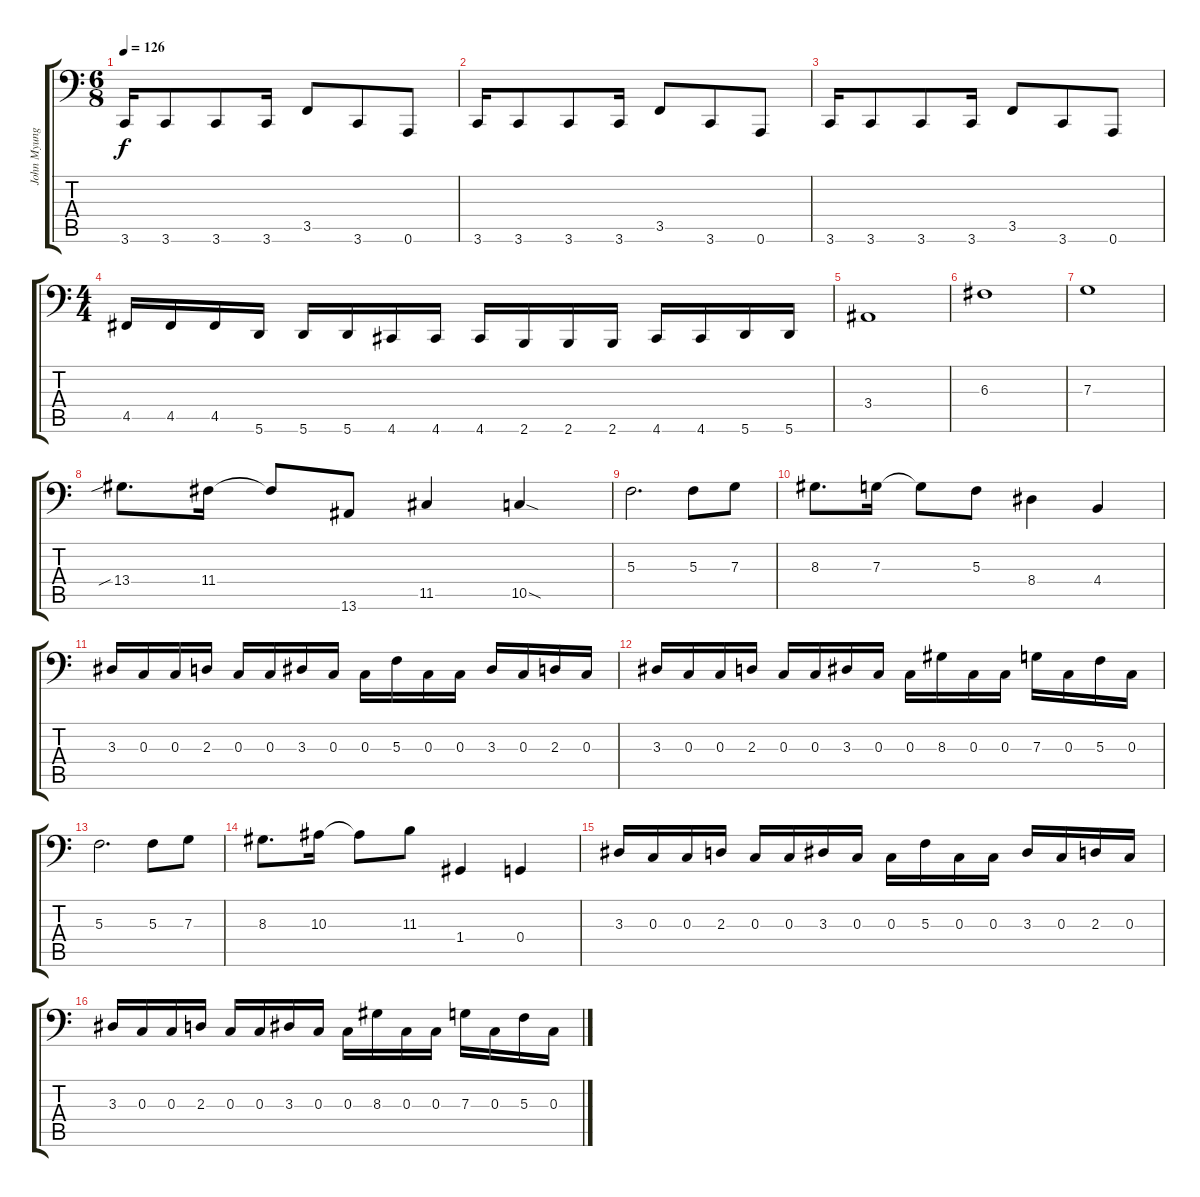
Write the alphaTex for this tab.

\track ("John Myung" "John Myung") {instrument electricbassfinger}
\staff {score tabs}
\tuning (Bb2 F2 C2 G1 D1 A0) {hide}
\ts (6 8)
\tempo 126
\clef f4
\ks c
3.6.16{dy f} 3.6.8 3.6.8 3.6.16 3.5.8 3.6.8 0.6.8 |
3.6.16 3.6.8 3.6.8 3.6.16 3.5.8 3.6.8 0.6.8 |
3.6.16 3.6.8 3.6.8 3.6.16 3.5.8 3.6.8 0.6.8 |
\ts (4 4)
4.5.16 4.5.16 4.5.16 5.6.16 5.6.16 5.6.16 4.6.16 4.6.16 4.6.16 2.6.16 2.6.16 2.6.16 4.6.16 4.6.16 5.6.16 5.6.16 |
3.4.1 |
6.3.1 |
7.3.1 |
13.4{sib}.8{d} 11.4.16 11.4{t}.8 13.6.8 11.5.4 10.5{sod}.4 |
5.3.2{d} 5.3.8 7.3.8 |
8.3.8{d} 7.3.16 7.3{t}.8 5.3.8 8.4.4 4.4.4 |
3.3.16 0.3.16 0.3.16 2.3.16 0.3.16 0.3.16 3.3.16 0.3.16 0.3.16 5.3.16 0.3.16 0.3.16 3.3.16 0.3.16 2.3.16 0.3.16 |
3.3.16 0.3.16 0.3.16 2.3.16 0.3.16 0.3.16 3.3.16 0.3.16 0.3.16 8.3.16 0.3.16 0.3.16 7.3.16 0.3.16 5.3.16 0.3.16 |
5.3.2{d} 5.3.8 7.3.8 |
8.3.8{d} 10.3.16 10.3{t}.8 11.3.8 1.4.4 0.4.4 |
3.3.16 0.3.16 0.3.16 2.3.16 0.3.16 0.3.16 3.3.16 0.3.16 0.3.16 5.3.16 0.3.16 0.3.16 3.3.16 0.3.16 2.3.16 0.3.16 |
3.3.16 0.3.16 0.3.16 2.3.16 0.3.16 0.3.16 3.3.16 0.3.16 0.3.16 8.3.16 0.3.16 0.3.16 7.3.16 0.3.16 5.3.16 0.3.16
